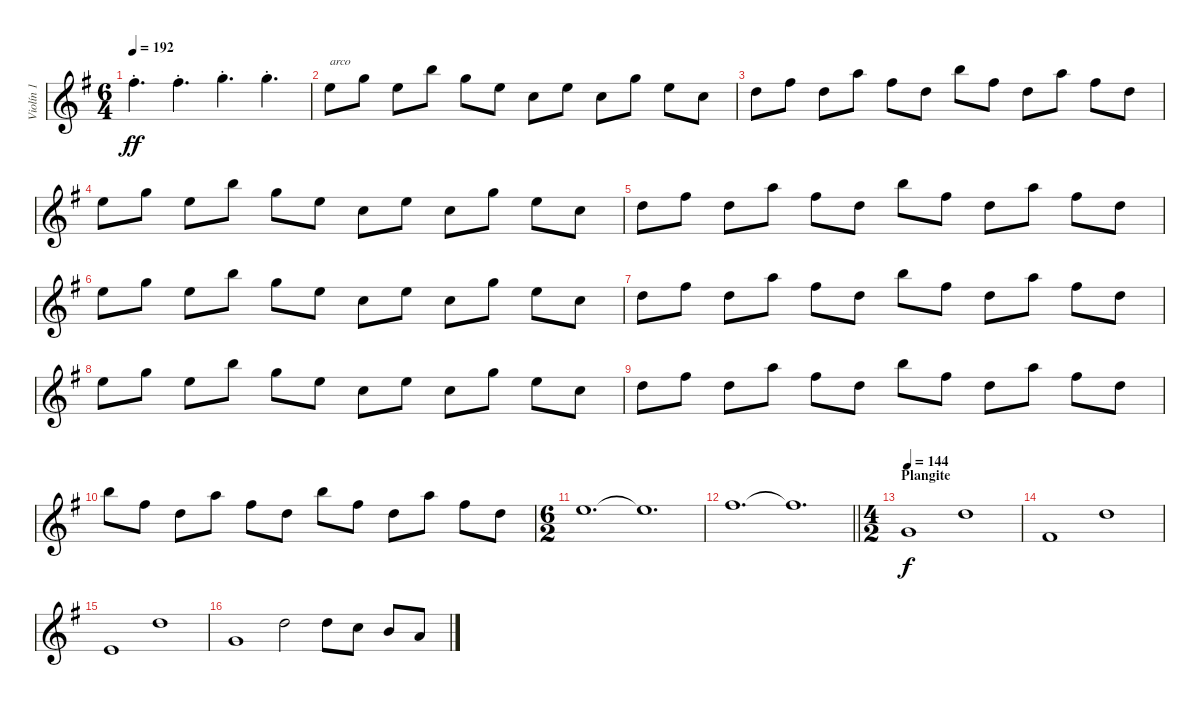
\track ("Violín 1" "Violín 1") {instrument stringensemble1}
\staff {score}
\tuning (E5 A4 D4 G3) {hide}
\ts (6 4)
\tempo 192
\clef g2
\ks eminor
2.1{st}.4{d dy ff} 2.1{st}.4{d} 3.1{st}.4{d} 3.1{st}.4{d} |
0.1.8{txt "arco" instrument stringensemble1} 3.1.8 0.1.8 7.1.8 3.1.8 0.1.8 3.2.8 0.1.8 3.2.8 3.1.8 0.1.8 3.2.8 |
5.2.8 2.1.8 5.2.8 5.1.8 2.1.8 5.2.8 7.1.8 2.1.8 5.2.8 5.1.8 2.1.8 5.2.8 |
0.1.8 3.1.8 0.1.8 7.1.8 3.1.8 0.1.8 3.2.8 0.1.8 3.2.8 3.1.8 0.1.8 3.2.8 |
5.2.8 2.1.8 5.2.8 5.1.8 2.1.8 5.2.8 7.1.8 2.1.8 5.2.8 5.1.8 2.1.8 5.2.8 |
0.1.8 3.1.8 0.1.8 7.1.8 3.1.8 0.1.8 3.2.8 0.1.8 3.2.8 3.1.8 0.1.8 3.2.8 |
5.2.8 2.1.8 5.2.8 5.1.8 2.1.8 5.2.8 7.1.8 2.1.8 5.2.8 5.1.8 2.1.8 5.2.8 |
0.1.8 3.1.8 0.1.8 7.1.8 3.1.8 0.1.8 3.2.8 0.1.8 3.2.8 3.1.8 0.1.8 3.2.8 |
5.2.8 2.1.8 5.2.8 5.1.8 2.1.8 5.2.8 7.1.8 2.1.8 5.2.8 5.1.8 2.1.8 5.2.8 |
7.1.8 2.1.8 5.2.8 5.1.8 2.1.8 5.2.8 7.1.8 2.1.8 5.2.8 5.1.8 2.1.8 5.2.8 |
\ts (6 2)
7.2.1{d} 7.2{t}.1{d} |
\barLineRight lightlight
2.1.1{d} 2.1{t}.1{d} |
\ts (4 2)
\section ("" "Plangite")
\tempo 144
5.3.1{dy f} 5.2.1 |
4.3.1 5.2.1 |
2.3.1 5.2.1 |
5.3.1 5.2.2 5.2.8 3.2.8 2.2.8 0.2.8
